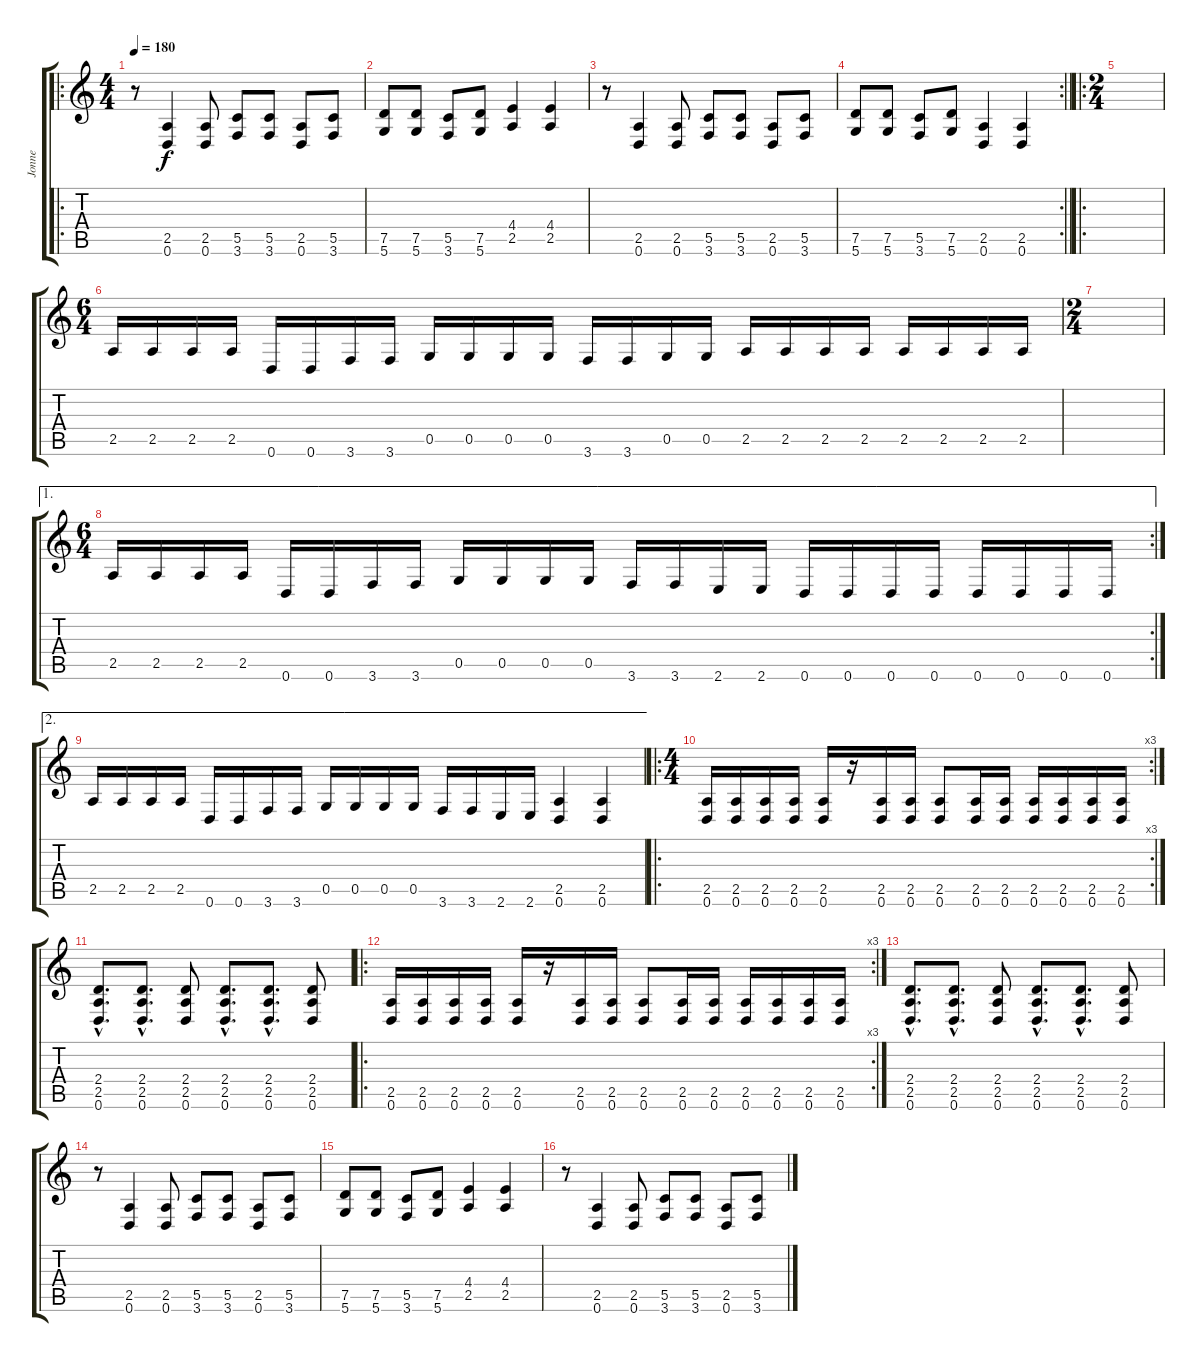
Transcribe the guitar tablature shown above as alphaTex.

\track ("Jonne" "Jonne") {instrument distortionguitar}
\staff {score tabs}
\tuning (D4 A3 F3 C3 G2 D2) {hide}
\ro
\ts (4 4)
\section ("" "")
\tempo 180
\clef g2
\ks c
r.8{dy f} (2.5 0.6).4 (2.5 0.6).8 (5.5 3.6).8 (5.5 3.6).8 (2.5 0.6).8 (5.5 3.6).8 |
(7.5 5.6).8 (7.5 5.6).8 (5.5 3.6).8 (7.5 5.6).8 (4.4 2.5).4 (4.4 2.5).4 |
r.8 (2.5 0.6).4 (2.5 0.6).8 (5.5 3.6).8 (5.5 3.6).8 (2.5 0.6).8 (5.5 3.6).8 |
\rc 2
\barLineRight lightlight
(7.5 5.6).8 (7.5 5.6).8 (5.5 3.6).8 (7.5 5.6).8 (2.5 0.6).4 (2.5 0.6).4 |
\ro
\ts (2 4)
\section ("" "")
|
\ts (6 4)
2.5.16 2.5.16 2.5.16 2.5.16 0.6.16 0.6.16 3.6.16 3.6.16 0.5.16 0.5.16 0.5.16 0.5.16 3.6.16 3.6.16 0.5.16 0.5.16 2.5.16 2.5.16 2.5.16 2.5.16 2.5.16 2.5.16 2.5.16 2.5.16 |
\ts (2 4)
|
\ae 1
\rc 2
\ts (6 4)
2.5.16 2.5.16 2.5.16 2.5.16 0.6.16 0.6.16 3.6.16 3.6.16 0.5.16 0.5.16 0.5.16 0.5.16 3.6.16 3.6.16 2.6.16 2.6.16 0.6.16 0.6.16 0.6.16 0.6.16 0.6.16 0.6.16 0.6.16 0.6.16 |
\ae 2
2.5.16 2.5.16 2.5.16 2.5.16 0.6.16 0.6.16 3.6.16 3.6.16 0.5.16 0.5.16 0.5.16 0.5.16 3.6.16 3.6.16 2.6.16 2.6.16 (2.5 0.6).4 (2.5 0.6).4 |
\ro
\rc 3
\ts (4 4)
\section ("" "")
(2.5 0.6).16 (2.5 0.6).16 (2.5 0.6).16 (2.5 0.6).16 (2.5 0.6).16 r.16 (2.5 0.6).16 (2.5 0.6).16 (2.5 0.6).8 (2.5 0.6).16 (2.5 0.6).16 (2.5 0.6).16 (2.5 0.6).16 (2.5 0.6).16 (2.5 0.6).16 |
(2.4{hac} 2.5{hac} 0.6{hac}).8{d} (2.4{hac} 2.5{hac} 0.6{hac}).8{d} (2.4 2.5 0.6).8 (2.4{hac} 2.5{hac} 0.6{hac}).8{d} (2.4{hac} 2.5{hac} 0.6{hac}).8{d} (2.4 2.5 0.6).8 |
\ro
\rc 3
(2.5 0.6).16 (2.5 0.6).16 (2.5 0.6).16 (2.5 0.6).16 (2.5 0.6).16 r.16 (2.5 0.6).16 (2.5 0.6).16 (2.5 0.6).8 (2.5 0.6).16 (2.5 0.6).16 (2.5 0.6).16 (2.5 0.6).16 (2.5 0.6).16 (2.5 0.6).16 |
(2.4{hac} 2.5{hac} 0.6{hac}).8{d} (2.4{hac} 2.5{hac} 0.6{hac}).8{d} (2.4 2.5 0.6).8 (2.4{hac} 2.5{hac} 0.6{hac}).8{d} (2.4{hac} 2.5{hac} 0.6{hac}).8{d} (2.4 2.5 0.6).8 |
\section ("" "")
r.8 (2.5 0.6).4 (2.5 0.6).8 (5.5 3.6).8 (5.5 3.6).8 (2.5 0.6).8 (5.5 3.6).8 |
(7.5 5.6).8 (7.5 5.6).8 (5.5 3.6).8 (7.5 5.6).8 (4.4 2.5).4 (4.4 2.5).4 |
r.8 (2.5 0.6).4 (2.5 0.6).8 (5.5 3.6).8 (5.5 3.6).8 (2.5 0.6).8 (5.5 3.6).8
